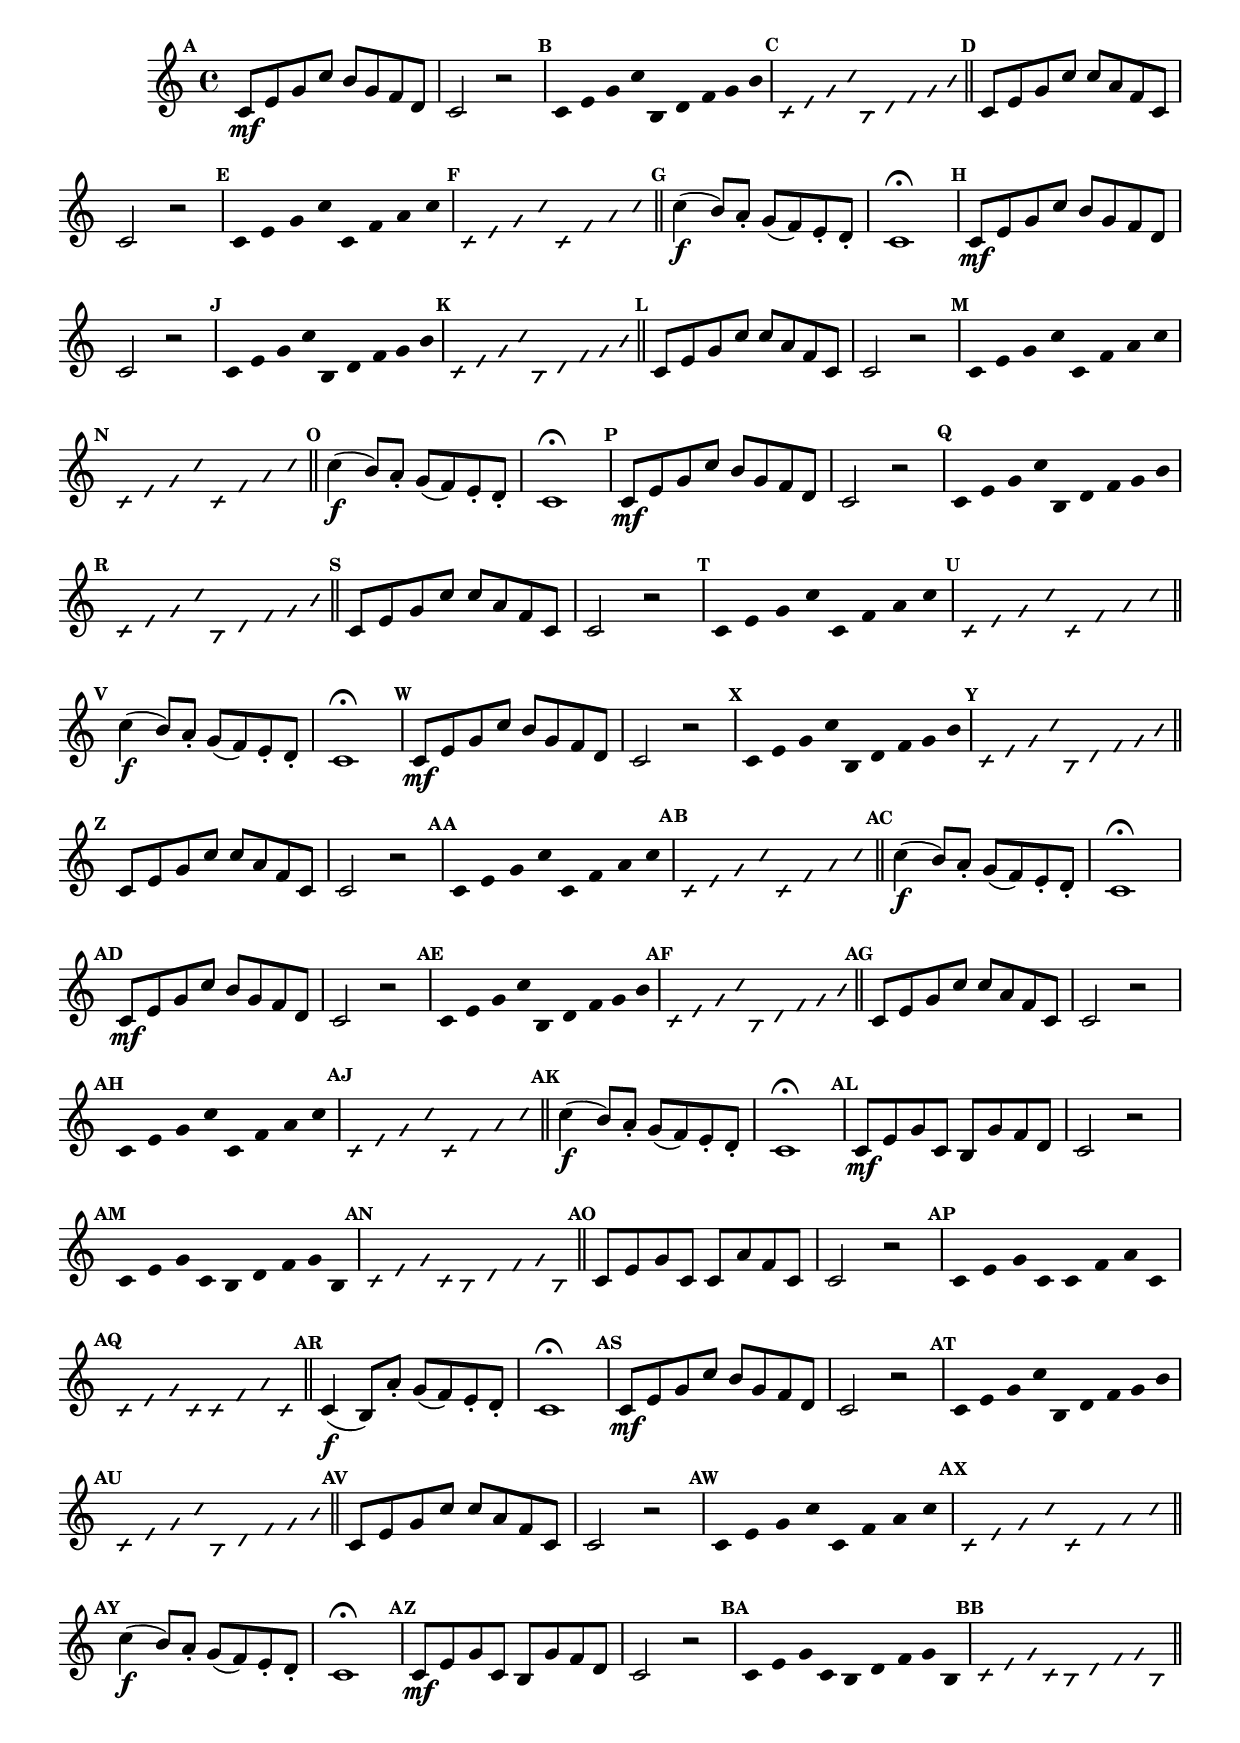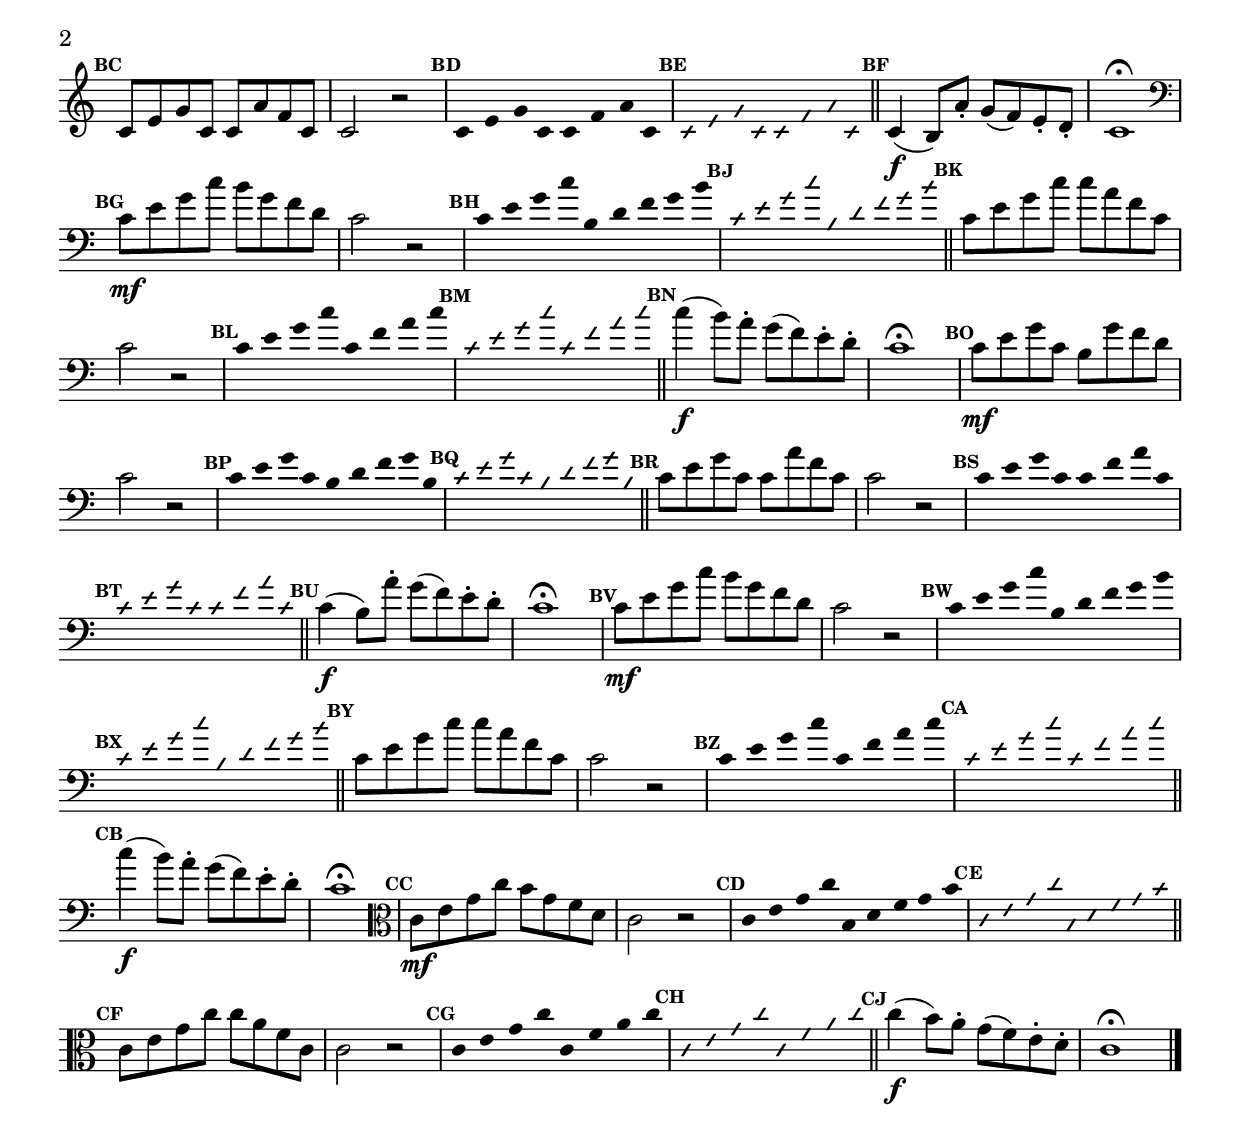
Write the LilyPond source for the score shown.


\version "2.10.33"

%\header { texidoc="35 - Aquecendo e Divertindo-se com a escala mixolidia" }


%INICIA INTERVALOS 

\relative c' {

  \override Score.BarNumber #'transparent = ##t
  \override Score.RehearsalMark #'font-size = #-2
                                %\override Score.RehearsalMark #'font-family = #'
  \set Score.markFormatter = #format-mark-numbers
  \key c \major

                                % CLARINETE

  \tag #'cl {

    \mark \default c8\mf e g c b g f d c2 r


    \override Stem #'transparent = ##t
    \override Beam #'transparent = ##t
    \override Voice.NoteHead #'stencil = #ly:text-interface::print
    \override Voice.NoteHead #'text = #(make-musicglyph-markup "noteheads.s2")

    \mark \default c4*4/9 e g c b, d f g b

    \override NoteHead #'style = #'slash
    \override NoteHead #'font-size = #-5
    \override Voice.NoteHead #'stencil = #ly:text-interface::print
    \override Voice.NoteHead #'text = #(make-musicglyph-markup "noteheads.s2slash")

    \mark \default c,4*4/9 e g c b, d f g b

    \revert NoteHead #'style
    \revert Stem #'transparent 
    \revert Beam #'transparent
    \revert NoteHead #'font-size
    \revert Voice.NoteHead #'stencil

    \revert Voice.NoteHead #'text
    \bar "||"

    \mark \default c,8 e g c c a f c c2 r

    \override Stem #'transparent = ##t
    \override Beam #'transparent = ##t
    \override Voice.NoteHead #'stencil = #ly:text-interface::print
    \override Voice.NoteHead #'text = #(make-musicglyph-markup "noteheads.s2")

    \mark \default c8 e g c c, f a c

    \override NoteHead #'style = #'slash
    \override NoteHead #'font-size = #-5
    \override Voice.NoteHead #'stencil = #ly:text-interface::print
    \override Voice.NoteHead #'text = #(make-musicglyph-markup "noteheads.s2slash")

    \mark \default c,8 e g c c, f a c

    \revert NoteHead #'style
    \revert Stem #'transparent 
    \revert Beam #'transparent
    \revert NoteHead #'font-size
    \revert Voice.NoteHead #'stencil

    \revert Voice.NoteHead #'text
    \bar "||"


    \mark \default c4\f( b8) a-. g( f) e-. d-. c1\fermata



  }

                                % FLAUTA

  \tag #'fl {

    \mark \default c8\mf e g c b g f d c2 r


    \override Stem #'transparent = ##t
    \override Beam #'transparent = ##t
    \override Voice.NoteHead #'stencil = #ly:text-interface::print
    \override Voice.NoteHead #'text = #(make-musicglyph-markup "noteheads.s2")

    \mark \default c4*4/9 e g c b, d f g b

    \override NoteHead #'style = #'slash
    \override NoteHead #'font-size = #-5
    \override Voice.NoteHead #'stencil = #ly:text-interface::print
    \override Voice.NoteHead #'text = #(make-musicglyph-markup "noteheads.s2slash")

    \mark \default c,4*4/9 e g c b, d f g b

    \revert NoteHead #'style
    \revert Stem #'transparent 
    \revert Beam #'transparent
    \revert NoteHead #'font-size
    \revert Voice.NoteHead #'stencil

    \revert Voice.NoteHead #'text
    \bar "||"

    \mark \default c,8 e g c c a f c c2 r

    \override Stem #'transparent = ##t
    \override Beam #'transparent = ##t
    \override Voice.NoteHead #'stencil = #ly:text-interface::print
    \override Voice.NoteHead #'text = #(make-musicglyph-markup "noteheads.s2")

    \mark \default c8 e g c c, f a c

    \override NoteHead #'style = #'slash
    \override NoteHead #'font-size = #-5
    \override Voice.NoteHead #'stencil = #ly:text-interface::print
    \override Voice.NoteHead #'text = #(make-musicglyph-markup "noteheads.s2slash")

    \mark \default c,8 e g c c, f a c

    \revert NoteHead #'style
    \revert Stem #'transparent 
    \revert Beam #'transparent
    \revert NoteHead #'font-size
    \revert Voice.NoteHead #'stencil

    \revert Voice.NoteHead #'text
    \bar "||"


    \mark \default c4\f( b8) a-. g( f) e-. d-. c1\fermata



  }

                                % OBOÉ

  \tag #'ob {

    \mark \default c8\mf e g c b g f d c2 r


    \override Stem #'transparent = ##t
    \override Beam #'transparent = ##t
    \override Voice.NoteHead #'stencil = #ly:text-interface::print
    \override Voice.NoteHead #'text = #(make-musicglyph-markup "noteheads.s2")

    \mark \default c4*4/9 e g c b, d f g b

    \override NoteHead #'style = #'slash
    \override NoteHead #'font-size = #-5
    \override Voice.NoteHead #'stencil = #ly:text-interface::print
    \override Voice.NoteHead #'text = #(make-musicglyph-markup "noteheads.s2slash")

    \mark \default c,4*4/9 e g c b, d f g b

    \revert NoteHead #'style
    \revert Stem #'transparent 
    \revert Beam #'transparent
    \revert NoteHead #'font-size
    \revert Voice.NoteHead #'stencil

    \revert Voice.NoteHead #'text
    \bar "||"

    \mark \default c,8 e g c c a f c c2 r

    \override Stem #'transparent = ##t
    \override Beam #'transparent = ##t
    \override Voice.NoteHead #'stencil = #ly:text-interface::print
    \override Voice.NoteHead #'text = #(make-musicglyph-markup "noteheads.s2")

    \mark \default c8 e g c c, f a c

    \override NoteHead #'style = #'slash
    \override NoteHead #'font-size = #-5
    \override Voice.NoteHead #'stencil = #ly:text-interface::print
    \override Voice.NoteHead #'text = #(make-musicglyph-markup "noteheads.s2slash")

    \mark \default c,8 e g c c, f a c

    \revert NoteHead #'style
    \revert Stem #'transparent 
    \revert Beam #'transparent
    \revert NoteHead #'font-size
    \revert Voice.NoteHead #'stencil

    \revert Voice.NoteHead #'text
    \bar "||"


    \mark \default c4\f( b8) a-. g( f) e-. d-. c1\fermata



  }

                                % SAX ALTO

  \tag #'saxa {

    \mark \default c8\mf e g c b g f d c2 r


    \override Stem #'transparent = ##t
    \override Beam #'transparent = ##t
    \override Voice.NoteHead #'stencil = #ly:text-interface::print
    \override Voice.NoteHead #'text = #(make-musicglyph-markup "noteheads.s2")

    \mark \default c4*4/9 e g c b, d f g b

    \override NoteHead #'style = #'slash
    \override NoteHead #'font-size = #-5
    \override Voice.NoteHead #'stencil = #ly:text-interface::print
    \override Voice.NoteHead #'text = #(make-musicglyph-markup "noteheads.s2slash")

    \mark \default c,4*4/9 e g c b, d f g b

    \revert NoteHead #'style
    \revert Stem #'transparent 
    \revert Beam #'transparent
    \revert NoteHead #'font-size
    \revert Voice.NoteHead #'stencil

    \revert Voice.NoteHead #'text
    \bar "||"

    \mark \default c,8 e g c c a f c c2 r

    \override Stem #'transparent = ##t
    \override Beam #'transparent = ##t
    \override Voice.NoteHead #'stencil = #ly:text-interface::print
    \override Voice.NoteHead #'text = #(make-musicglyph-markup "noteheads.s2")

    \mark \default c8 e g c c, f a c

    \override NoteHead #'style = #'slash
    \override NoteHead #'font-size = #-5
    \override Voice.NoteHead #'stencil = #ly:text-interface::print
    \override Voice.NoteHead #'text = #(make-musicglyph-markup "noteheads.s2slash")

    \mark \default c,8 e g c c, f a c

    \revert NoteHead #'style
    \revert Stem #'transparent 
    \revert Beam #'transparent
    \revert NoteHead #'font-size
    \revert Voice.NoteHead #'stencil

    \revert Voice.NoteHead #'text
    \bar "||"


    \mark \default c4\f( b8) a-. g( f) e-. d-. c1\fermata



  }

                                % SAX TENOR

  \tag #'saxt {

    \mark \default c8\mf e g c b g f d c2 r


    \override Stem #'transparent = ##t
    \override Beam #'transparent = ##t
    \override Voice.NoteHead #'stencil = #ly:text-interface::print
    \override Voice.NoteHead #'text = #(make-musicglyph-markup "noteheads.s2")

    \mark \default c4*4/9 e g c b, d f g b

    \override NoteHead #'style = #'slash
    \override NoteHead #'font-size = #-5
    \override Voice.NoteHead #'stencil = #ly:text-interface::print
    \override Voice.NoteHead #'text = #(make-musicglyph-markup "noteheads.s2slash")

    \mark \default c,4*4/9 e g c b, d f g b

    \revert NoteHead #'style
    \revert Stem #'transparent 
    \revert Beam #'transparent
    \revert NoteHead #'font-size
    \revert Voice.NoteHead #'stencil

    \revert Voice.NoteHead #'text
    \bar "||"

    \mark \default c,8 e g c c a f c c2 r

    \override Stem #'transparent = ##t
    \override Beam #'transparent = ##t
    \override Voice.NoteHead #'stencil = #ly:text-interface::print
    \override Voice.NoteHead #'text = #(make-musicglyph-markup "noteheads.s2")

    \mark \default c8 e g c c, f a c

    \override NoteHead #'style = #'slash
    \override NoteHead #'font-size = #-5
    \override Voice.NoteHead #'stencil = #ly:text-interface::print
    \override Voice.NoteHead #'text = #(make-musicglyph-markup "noteheads.s2slash")

    \mark \default c,8 e g c c, f a c

    \revert NoteHead #'style
    \revert Stem #'transparent 
    \revert Beam #'transparent
    \revert NoteHead #'font-size
    \revert Voice.NoteHead #'stencil

    \revert Voice.NoteHead #'text
    \bar "||"


    \mark \default c4\f( b8) a-. g( f) e-. d-. c1\fermata



  }

                                % SAX GENES

  \tag #'saxg {

    \mark \default c8\mf e g c, b g' f d c2 r


    \override Stem #'transparent = ##t
    \override Beam #'transparent = ##t
    \override Voice.NoteHead #'stencil = #ly:text-interface::print
    \override Voice.NoteHead #'text = #(make-musicglyph-markup "noteheads.s2")

    \mark \default c4*4/9 e g c, b d f g b,

    \override NoteHead #'style = #'slash
    \override NoteHead #'font-size = #-5
    \override Voice.NoteHead #'stencil = #ly:text-interface::print
    \override Voice.NoteHead #'text = #(make-musicglyph-markup "noteheads.s2slash")

    \mark \default c4*4/9 e g c, b d f g b,

    \revert NoteHead #'style
    \revert Stem #'transparent 
    \revert Beam #'transparent
    \revert NoteHead #'font-size
    \revert Voice.NoteHead #'stencil

    \revert Voice.NoteHead #'text
    \bar "||"

    \mark \default c8 e g c, c a' f c c2 r

    \override Stem #'transparent = ##t
    \override Beam #'transparent = ##t
    \override Voice.NoteHead #'stencil = #ly:text-interface::print
    \override Voice.NoteHead #'text = #(make-musicglyph-markup "noteheads.s2")

    \mark \default c8 e g c, c f a c,

    \override NoteHead #'style = #'slash
    \override NoteHead #'font-size = #-5
    \override Voice.NoteHead #'stencil = #ly:text-interface::print
    \override Voice.NoteHead #'text = #(make-musicglyph-markup "noteheads.s2slash")

    \mark \default c8 e g c, c f a c,

    \revert NoteHead #'style
    \revert Stem #'transparent 
    \revert Beam #'transparent
    \revert NoteHead #'font-size
    \revert Voice.NoteHead #'stencil

    \revert Voice.NoteHead #'text
    \bar "||"


    \mark \default c4\f( b8) a'-. g( f) e-. d-. c1\fermata



  }

                                % TROMPETE

  \tag #'tpt {

    \mark \default c8\mf e g c b g f d c2 r


    \override Stem #'transparent = ##t
    \override Beam #'transparent = ##t
    \override Voice.NoteHead #'stencil = #ly:text-interface::print
    \override Voice.NoteHead #'text = #(make-musicglyph-markup "noteheads.s2")

    \mark \default c4*4/9 e g c b, d f g b

    \override NoteHead #'style = #'slash
    \override NoteHead #'font-size = #-5
    \override Voice.NoteHead #'stencil = #ly:text-interface::print
    \override Voice.NoteHead #'text = #(make-musicglyph-markup "noteheads.s2slash")

    \mark \default c,4*4/9 e g c b, d f g b

    \revert NoteHead #'style
    \revert Stem #'transparent 
    \revert Beam #'transparent
    \revert NoteHead #'font-size
    \revert Voice.NoteHead #'stencil

    \revert Voice.NoteHead #'text
    \bar "||"

    \mark \default c,8 e g c c a f c c2 r

    \override Stem #'transparent = ##t
    \override Beam #'transparent = ##t
    \override Voice.NoteHead #'stencil = #ly:text-interface::print
    \override Voice.NoteHead #'text = #(make-musicglyph-markup "noteheads.s2")

    \mark \default c8 e g c c, f a c

    \override NoteHead #'style = #'slash
    \override NoteHead #'font-size = #-5
    \override Voice.NoteHead #'stencil = #ly:text-interface::print
    \override Voice.NoteHead #'text = #(make-musicglyph-markup "noteheads.s2slash")

    \mark \default c,8 e g c c, f a c

    \revert NoteHead #'style
    \revert Stem #'transparent 
    \revert Beam #'transparent
    \revert NoteHead #'font-size
    \revert Voice.NoteHead #'stencil

    \revert Voice.NoteHead #'text
    \bar "||"


    \mark \default c4\f( b8) a-. g( f) e-. d-. c1\fermata



  }

                                % TROMPA

  \tag #'tpa {

    \mark \default c8\mf e g c, b g' f d c2 r


    \override Stem #'transparent = ##t
    \override Beam #'transparent = ##t
    \override Voice.NoteHead #'stencil = #ly:text-interface::print
    \override Voice.NoteHead #'text = #(make-musicglyph-markup "noteheads.s2")

    \mark \default c4*4/9 e g c, b d f g b,

    \override NoteHead #'style = #'slash
    \override NoteHead #'font-size = #-5
    \override Voice.NoteHead #'stencil = #ly:text-interface::print
    \override Voice.NoteHead #'text = #(make-musicglyph-markup "noteheads.s2slash")

    \mark \default c4*4/9 e g c, b d f g b,

    \revert NoteHead #'style
    \revert Stem #'transparent 
    \revert Beam #'transparent
    \revert NoteHead #'font-size
    \revert Voice.NoteHead #'stencil

    \revert Voice.NoteHead #'text
    \bar "||"

    \mark \default c8 e g c, c a' f c c2 r

    \override Stem #'transparent = ##t
    \override Beam #'transparent = ##t
    \override Voice.NoteHead #'stencil = #ly:text-interface::print
    \override Voice.NoteHead #'text = #(make-musicglyph-markup "noteheads.s2")

    \mark \default c8 e g c, c f a c,

    \override NoteHead #'style = #'slash
    \override NoteHead #'font-size = #-5
    \override Voice.NoteHead #'stencil = #ly:text-interface::print
    \override Voice.NoteHead #'text = #(make-musicglyph-markup "noteheads.s2slash")

    \mark \default c8 e g c, c f a c,

    \revert NoteHead #'style
    \revert Stem #'transparent 
    \revert Beam #'transparent
    \revert NoteHead #'font-size
    \revert Voice.NoteHead #'stencil

    \revert Voice.NoteHead #'text
    \bar "||"


    \mark \default c4\f( b8) a'-. g( f) e-. d-. c1\fermata



  }


                                % TROMBONE

  \tag #'tbn {
    \clef bass

    \mark \default c8\mf e g c b g f d c2 r


    \override Stem #'transparent = ##t
    \override Beam #'transparent = ##t
    \override Voice.NoteHead #'stencil = #ly:text-interface::print
    \override Voice.NoteHead #'text = #(make-musicglyph-markup "noteheads.s2")

    \mark \default c4*4/9 e g c b, d f g b

    \override NoteHead #'style = #'slash
    \override NoteHead #'font-size = #-5
    \override Voice.NoteHead #'stencil = #ly:text-interface::print
    \override Voice.NoteHead #'text = #(make-musicglyph-markup "noteheads.s2slash")

    \mark \default c,4*4/9 e g c b, d f g b

    \revert NoteHead #'style
    \revert Stem #'transparent 
    \revert Beam #'transparent
    \revert NoteHead #'font-size
    \revert Voice.NoteHead #'stencil

    \revert Voice.NoteHead #'text
    \bar "||"

    \mark \default c,8 e g c c a f c c2 r

    \override Stem #'transparent = ##t
    \override Beam #'transparent = ##t
    \override Voice.NoteHead #'stencil = #ly:text-interface::print
    \override Voice.NoteHead #'text = #(make-musicglyph-markup "noteheads.s2")

    \mark \default c8 e g c c, f a c

    \override NoteHead #'style = #'slash
    \override NoteHead #'font-size = #-5
    \override Voice.NoteHead #'stencil = #ly:text-interface::print
    \override Voice.NoteHead #'text = #(make-musicglyph-markup "noteheads.s2slash")

    \mark \default c,8 e g c c, f a c

    \revert NoteHead #'style
    \revert Stem #'transparent 
    \revert Beam #'transparent
    \revert NoteHead #'font-size
    \revert Voice.NoteHead #'stencil

    \revert Voice.NoteHead #'text
    \bar "||"


    \mark \default c4\f( b8) a-. g( f) e-. d-. c1\fermata



  }

                                % TUBA MIB

  \tag #'tbamib {
    \clef bass

    \mark \default c8\mf e g c, b g' f d c2 r


    \override Stem #'transparent = ##t
    \override Beam #'transparent = ##t
    \override Voice.NoteHead #'stencil = #ly:text-interface::print
    \override Voice.NoteHead #'text = #(make-musicglyph-markup "noteheads.s2")

    \mark \default c4*4/9 e g c, b d f g b,

    \override NoteHead #'style = #'slash
    \override NoteHead #'font-size = #-5
    \override Voice.NoteHead #'stencil = #ly:text-interface::print
    \override Voice.NoteHead #'text = #(make-musicglyph-markup "noteheads.s2slash")

    \mark \default c4*4/9 e g c, b d f g b,

    \revert NoteHead #'style
    \revert Stem #'transparent 
    \revert Beam #'transparent
    \revert NoteHead #'font-size
    \revert Voice.NoteHead #'stencil

    \revert Voice.NoteHead #'text
    \bar "||"

    \mark \default c8 e g c, c a' f c c2 r

    \override Stem #'transparent = ##t
    \override Beam #'transparent = ##t
    \override Voice.NoteHead #'stencil = #ly:text-interface::print
    \override Voice.NoteHead #'text = #(make-musicglyph-markup "noteheads.s2")

    \mark \default c8 e g c, c f a c,

    \override NoteHead #'style = #'slash
    \override NoteHead #'font-size = #-5
    \override Voice.NoteHead #'stencil = #ly:text-interface::print
    \override Voice.NoteHead #'text = #(make-musicglyph-markup "noteheads.s2slash")

    \mark \default c8 e g c, c f a c,

    \revert NoteHead #'style
    \revert Stem #'transparent 
    \revert Beam #'transparent
    \revert NoteHead #'font-size
    \revert Voice.NoteHead #'stencil

    \revert Voice.NoteHead #'text
    \bar "||"


    \mark \default c4\f( b8) a'-. g( f) e-. d-. c1\fermata



  }

                                % TUBA SIB

  \tag #'tbasib {
    \clef bass

    \mark \default c8\mf e g c b g f d c2 r


    \override Stem #'transparent = ##t
    \override Beam #'transparent = ##t
    \override Voice.NoteHead #'stencil = #ly:text-interface::print
    \override Voice.NoteHead #'text = #(make-musicglyph-markup "noteheads.s2")

    \mark \default c4*4/9 e g c b, d f g b

    \override NoteHead #'style = #'slash
    \override NoteHead #'font-size = #-5
    \override Voice.NoteHead #'stencil = #ly:text-interface::print
    \override Voice.NoteHead #'text = #(make-musicglyph-markup "noteheads.s2slash")

    \mark \default c,4*4/9 e g c b, d f g b

    \revert NoteHead #'style
    \revert Stem #'transparent 
    \revert Beam #'transparent
    \revert NoteHead #'font-size
    \revert Voice.NoteHead #'stencil

    \revert Voice.NoteHead #'text
    \bar "||"

    \mark \default c,8 e g c c a f c c2 r

    \override Stem #'transparent = ##t
    \override Beam #'transparent = ##t
    \override Voice.NoteHead #'stencil = #ly:text-interface::print
    \override Voice.NoteHead #'text = #(make-musicglyph-markup "noteheads.s2")

    \mark \default c8 e g c c, f a c

    \override NoteHead #'style = #'slash
    \override NoteHead #'font-size = #-5
    \override Voice.NoteHead #'stencil = #ly:text-interface::print
    \override Voice.NoteHead #'text = #(make-musicglyph-markup "noteheads.s2slash")

    \mark \default c,8 e g c c, f a c

    \revert NoteHead #'style
    \revert Stem #'transparent 
    \revert Beam #'transparent
    \revert NoteHead #'font-size
    \revert Voice.NoteHead #'stencil

    \revert Voice.NoteHead #'text
    \bar "||"


    \mark \default c4\f( b8) a-. g( f) e-. d-. c1\fermata



  }


                                % VIOLA

  \tag #'vla {
    \clef alto

    \mark \default c8\mf e g c b g f d c2 r


    \override Stem #'transparent = ##t
    \override Beam #'transparent = ##t
    \override Voice.NoteHead #'stencil = #ly:text-interface::print
    \override Voice.NoteHead #'text = #(make-musicglyph-markup "noteheads.s2")

    \mark \default c4*4/9 e g c b, d f g b

    \override NoteHead #'style = #'slash
    \override NoteHead #'font-size = #-5
    \override Voice.NoteHead #'stencil = #ly:text-interface::print
    \override Voice.NoteHead #'text = #(make-musicglyph-markup "noteheads.s2slash")

    \mark \default c,4*4/9 e g c b, d f g b

    \revert NoteHead #'style
    \revert Stem #'transparent 
    \revert Beam #'transparent
    \revert NoteHead #'font-size
    \revert Voice.NoteHead #'stencil

    \revert Voice.NoteHead #'text
    \bar "||"

    \mark \default c,8 e g c c a f c c2 r

    \override Stem #'transparent = ##t
    \override Beam #'transparent = ##t
    \override Voice.NoteHead #'stencil = #ly:text-interface::print
    \override Voice.NoteHead #'text = #(make-musicglyph-markup "noteheads.s2")

    \mark \default c8 e g c c, f a c

    \override NoteHead #'style = #'slash
    \override NoteHead #'font-size = #-5
    \override Voice.NoteHead #'stencil = #ly:text-interface::print
    \override Voice.NoteHead #'text = #(make-musicglyph-markup "noteheads.s2slash")

    \mark \default c,8 e g c c, f a c

    \revert NoteHead #'style
    \revert Stem #'transparent 
    \revert Beam #'transparent
    \revert NoteHead #'font-size
    \revert Voice.NoteHead #'stencil

    \revert Voice.NoteHead #'text
    \bar "||"


    \mark \default c4\f( b8) a-. g( f) e-. d-. c1\fermata



  }


                                % FINAL

  \bar "|."

}

                                %\header {  piece = \markup { \bold Parte \bold 2 }     }  

